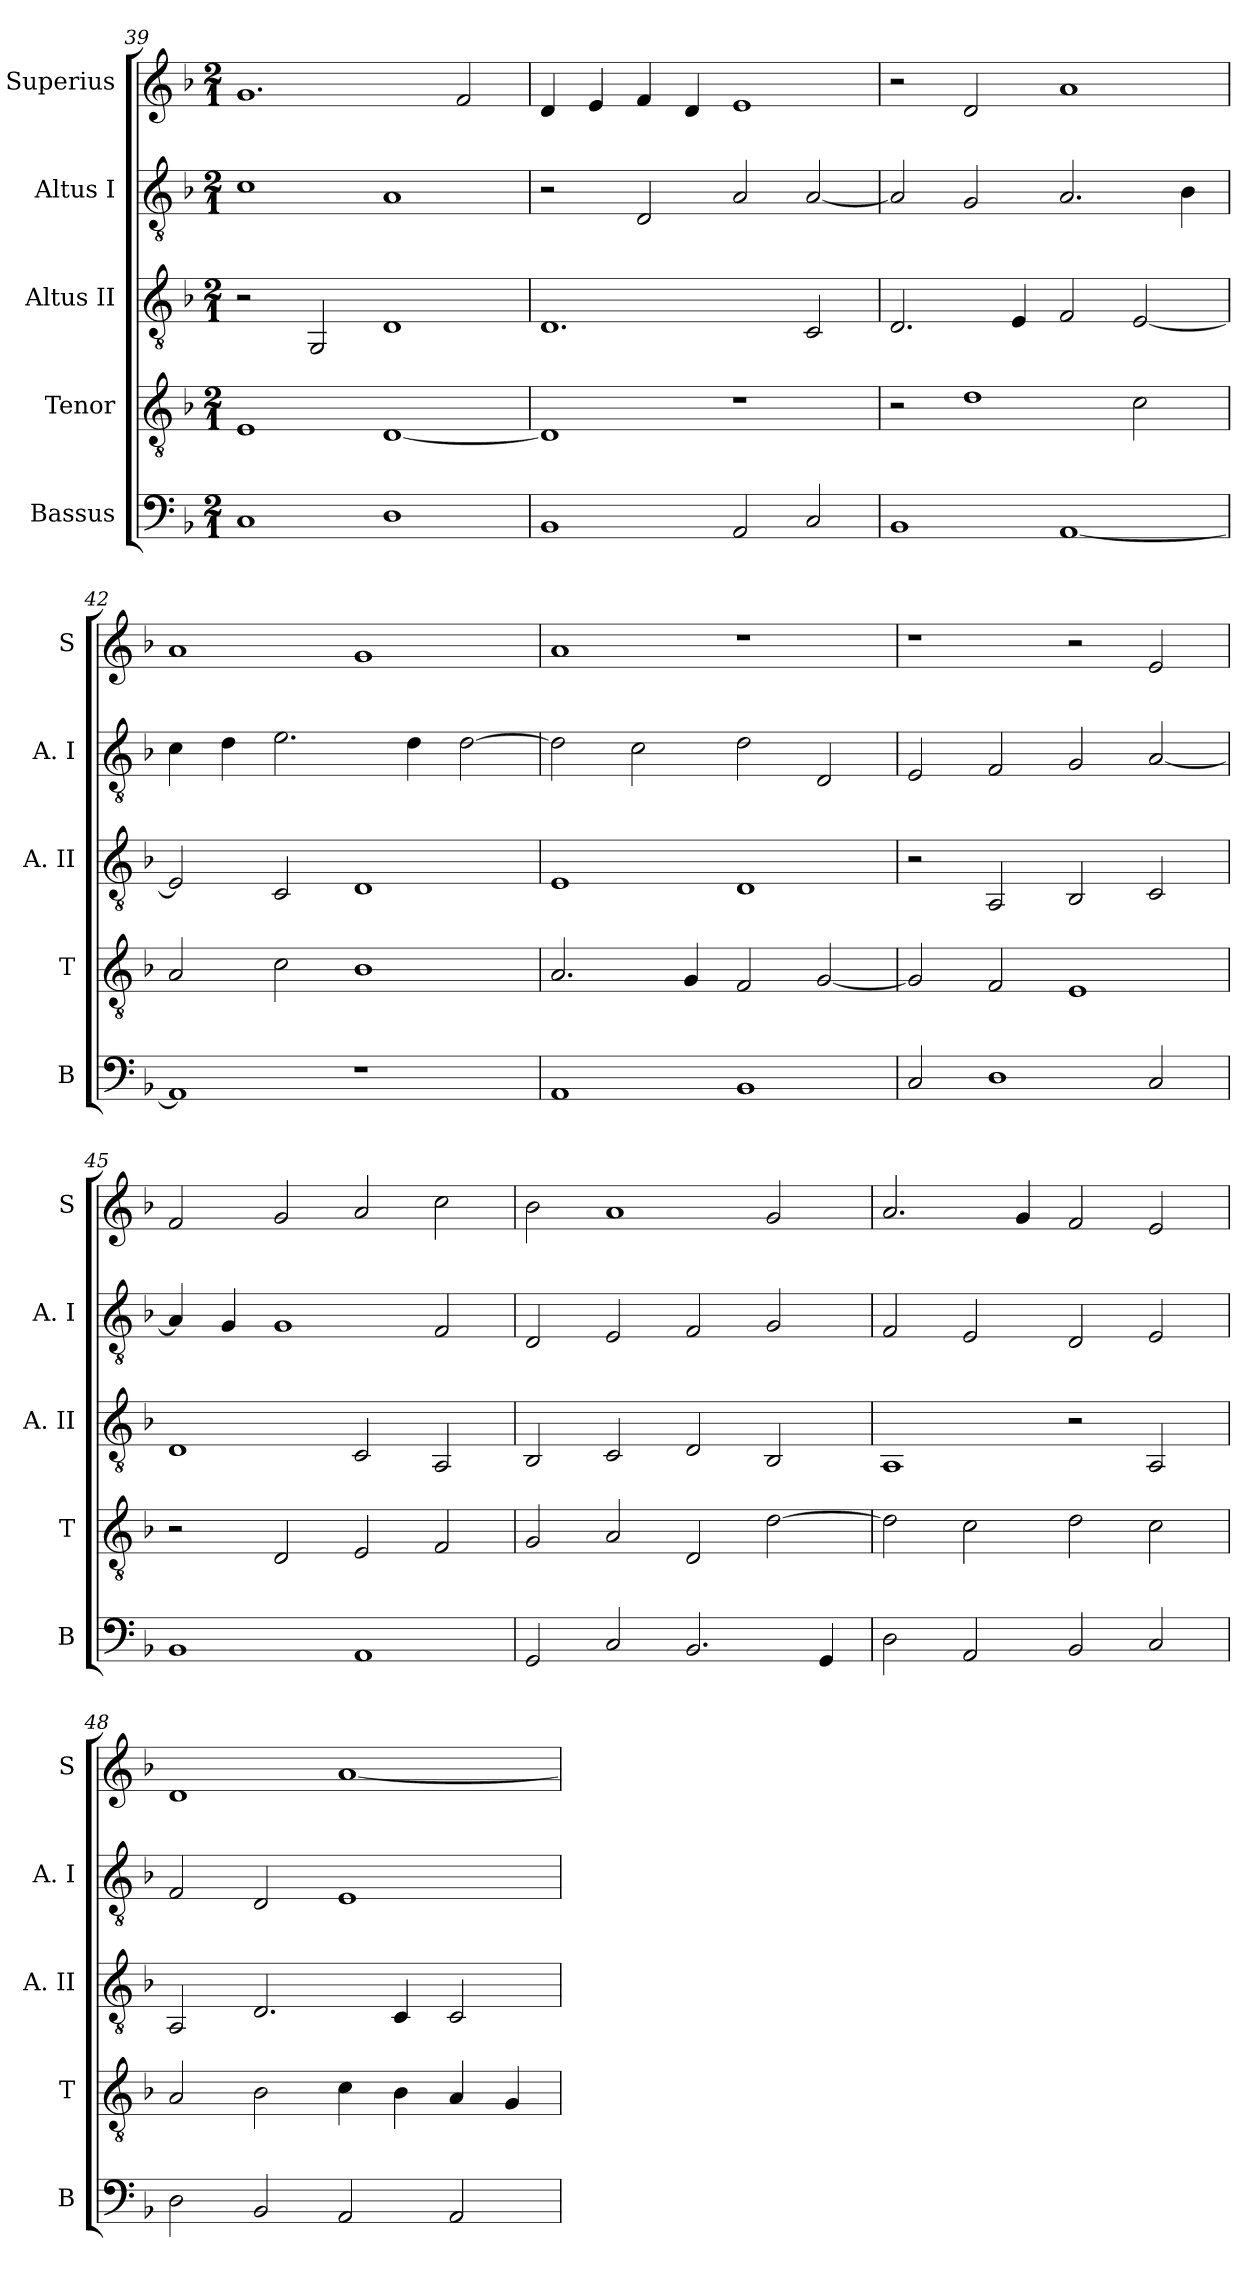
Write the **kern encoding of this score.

**kern	**kern	**kern	**kern	**kern
*part5	*part4	*part3	*part2	*part1
*staff5	*staff4	*staff3	*staff2	*staff1
*I"Bassus	*I"Tenor	*I"Altus II	*I"Altus I	*I"Superius
*I'B	*I'T	*I'A. II	*I'A. I	*I'S
*clefF4	*clefGv2	*clefGv2	*clefGv2	*clefG2
*k[b-]	*k[b-]	*k[b-]	*k[b-]	*k[b-]
*F:	*F:	*F:	*F:	*F:
*M2/1	*M2/1	*M2/1	*M2/1	*M2/1
=39	=39	=39	=39	=39
1C	1E	2r	1c	1.g
.	.	2GG	.	.
1D	[1D	1D	1A	.
.	.	.	.	2f
=40	=40	=40	=40	=40
1BB-	1D]	1.D	2r	4d
.	.	.	.	4e
.	.	.	2D	4f
.	.	.	.	4d
2AA	1r	.	2A	1e
2C	.	2C	[2A	.
=41	=41	=41	=41	=41
1BB-	2r	2.D	2A]	2r
.	1d	.	2G	2d
.	.	4E	.	.
[1AA	.	2F	2.A	1a
.	2c	[2E	.	.
.	.	.	4B-	.
=42	=42	=42	=42	=42
1AA]	2A	2E]	4c	1a
.	.	.	4d	.
.	2c	2C	2.e	.
1r	1B-	1D	.	1g
.	.	.	4d	.
.	.	.	[2d	.
=43	=43	=43	=43	=43
1AA	2.A	1E	2d]	1a
.	.	.	2c	.
.	4G	.	.	.
1BB-	2F	1D	2d	1r
.	[2G	.	2D	.
=44	=44	=44	=44	=44
2C	2G]	2r	2E	1r
1D	2F	2AA	2F	.
.	1E	2BB-	2G	2r
2C	.	2C	[2A	2e
=45	=45	=45	=45	=45
1BB-	2r	1D	4A]	2f
.	.	.	4G	.
.	2D	.	1G	2g
1AA	2E	2C	.	2a
.	2F	2AA	2F	2cc
=46	=46	=46	=46	=46
2GG	2G	2BB-	2D	2b-
2C	2A	2C	2E	1a
2.BB-	2D	2D	2F	.
.	[2d	2BB-	2G	2g
4GG	.	.	.	.
=47	=47	=47	=47	=47
2D	2d]	1AA	2F	2.a
2AA	2c	.	2E	.
.	.	.	.	4g
2BB-	2d	2r	2D	2f
2C	2c	2AA	2E	2e
=48	=48	=48	=48	=48
2D	2A	2AA	2F	1d
2BB-	2B-	2.D	2D	.
2AA	4c	.	1E	[1a
.	4B-	4C	.	.
2AA	4A	2C	.	.
.	4G	.	.	.
=	=	=	=	=
*-	*-	*-	*-	*-
